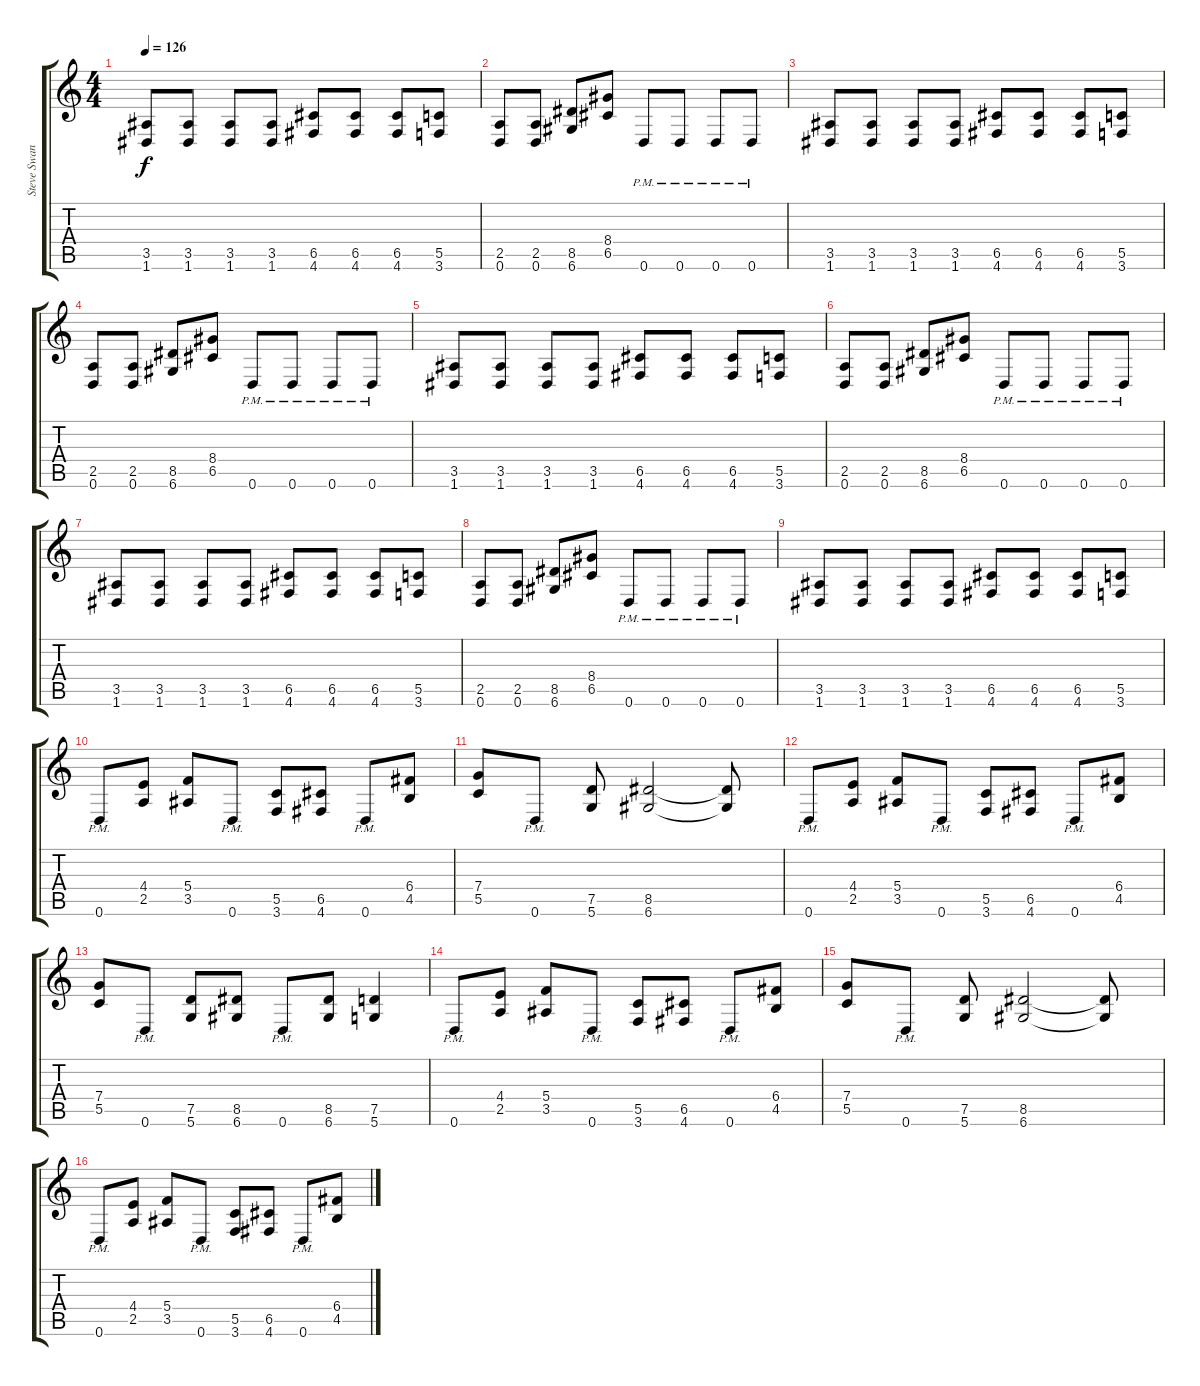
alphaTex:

\track ("Steve Swanson (Rythm Guitar+Solo)" "Steve Swan") {instrument overdrivenguitar}
\staff {score tabs}
\tuning (D4 A3 F3 C3 G2 D2) {hide}
\ts (4 4)
\tempo 126
\clef g2
\ks c
(3.5 1.6).8{dy f} (3.5 1.6).8 (3.5 1.6).8 (3.5 1.6).8 (6.5 4.6).8 (6.5 4.6).8 (6.5 4.6).8 (5.5 3.6).8 |
(2.5 0.6).8 (2.5 0.6).8 (8.5 6.6).8 (8.4 6.5).8 0.6{pm}.8 0.6{pm}.8 0.6{pm}.8 0.6{pm}.8 |
(3.5 1.6).8 (3.5 1.6).8 (3.5 1.6).8 (3.5 1.6).8 (6.5 4.6).8 (6.5 4.6).8 (6.5 4.6).8 (5.5 3.6).8 |
(2.5 0.6).8 (2.5 0.6).8 (8.5 6.6).8 (8.4 6.5).8 0.6{pm}.8 0.6{pm}.8 0.6{pm}.8 0.6{pm}.8 |
(3.5 1.6).8 (3.5 1.6).8 (3.5 1.6).8 (3.5 1.6).8 (6.5 4.6).8 (6.5 4.6).8 (6.5 4.6).8 (5.5 3.6).8 |
(2.5 0.6).8 (2.5 0.6).8 (8.5 6.6).8 (8.4 6.5).8 0.6{pm}.8 0.6{pm}.8 0.6{pm}.8 0.6{pm}.8 |
(3.5 1.6).8 (3.5 1.6).8 (3.5 1.6).8 (3.5 1.6).8 (6.5 4.6).8 (6.5 4.6).8 (6.5 4.6).8 (5.5 3.6).8 |
(2.5 0.6).8 (2.5 0.6).8 (8.5 6.6).8 (8.4 6.5).8 0.6{pm}.8 0.6{pm}.8 0.6{pm}.8 0.6{pm}.8 |
(3.5 1.6).8 (3.5 1.6).8 (3.5 1.6).8 (3.5 1.6).8 (6.5 4.6).8 (6.5 4.6).8 (6.5 4.6).8 (5.5 3.6).8 |
0.6{pm}.8 (4.4 2.5).8 (5.4 3.5).8 0.6{pm}.8 (5.5 3.6).8 (6.5 4.6).8 0.6{pm}.8 (6.4 4.5).8 |
(7.4 5.5).8 0.6{pm}.8 (7.5 5.6).8 (8.5 6.6).2 (8.5{t} 6.6{t}).8 |
0.6{pm}.8 (4.4 2.5).8 (5.4 3.5).8 0.6{pm}.8 (5.5 3.6).8 (6.5 4.6).8 0.6{pm}.8 (6.4 4.5).8 |
(7.4 5.5).8 0.6{pm}.8 (7.5 5.6).8 (8.5 6.6).8 0.6{pm}.8 (8.5 6.6).8 (7.5 5.6).4 |
0.6{pm}.8 (4.4 2.5).8 (5.4 3.5).8 0.6{pm}.8 (5.5 3.6).8 (6.5 4.6).8 0.6{pm}.8 (6.4 4.5).8 |
(7.4 5.5).8 0.6{pm}.8 (7.5 5.6).8 (8.5 6.6).2 (8.5{t} 6.6{t}).8 |
0.6{pm}.8 (4.4 2.5).8 (5.4 3.5).8 0.6{pm}.8 (5.5 3.6).8 (6.5 4.6).8 0.6{pm}.8 (6.4 4.5).8
